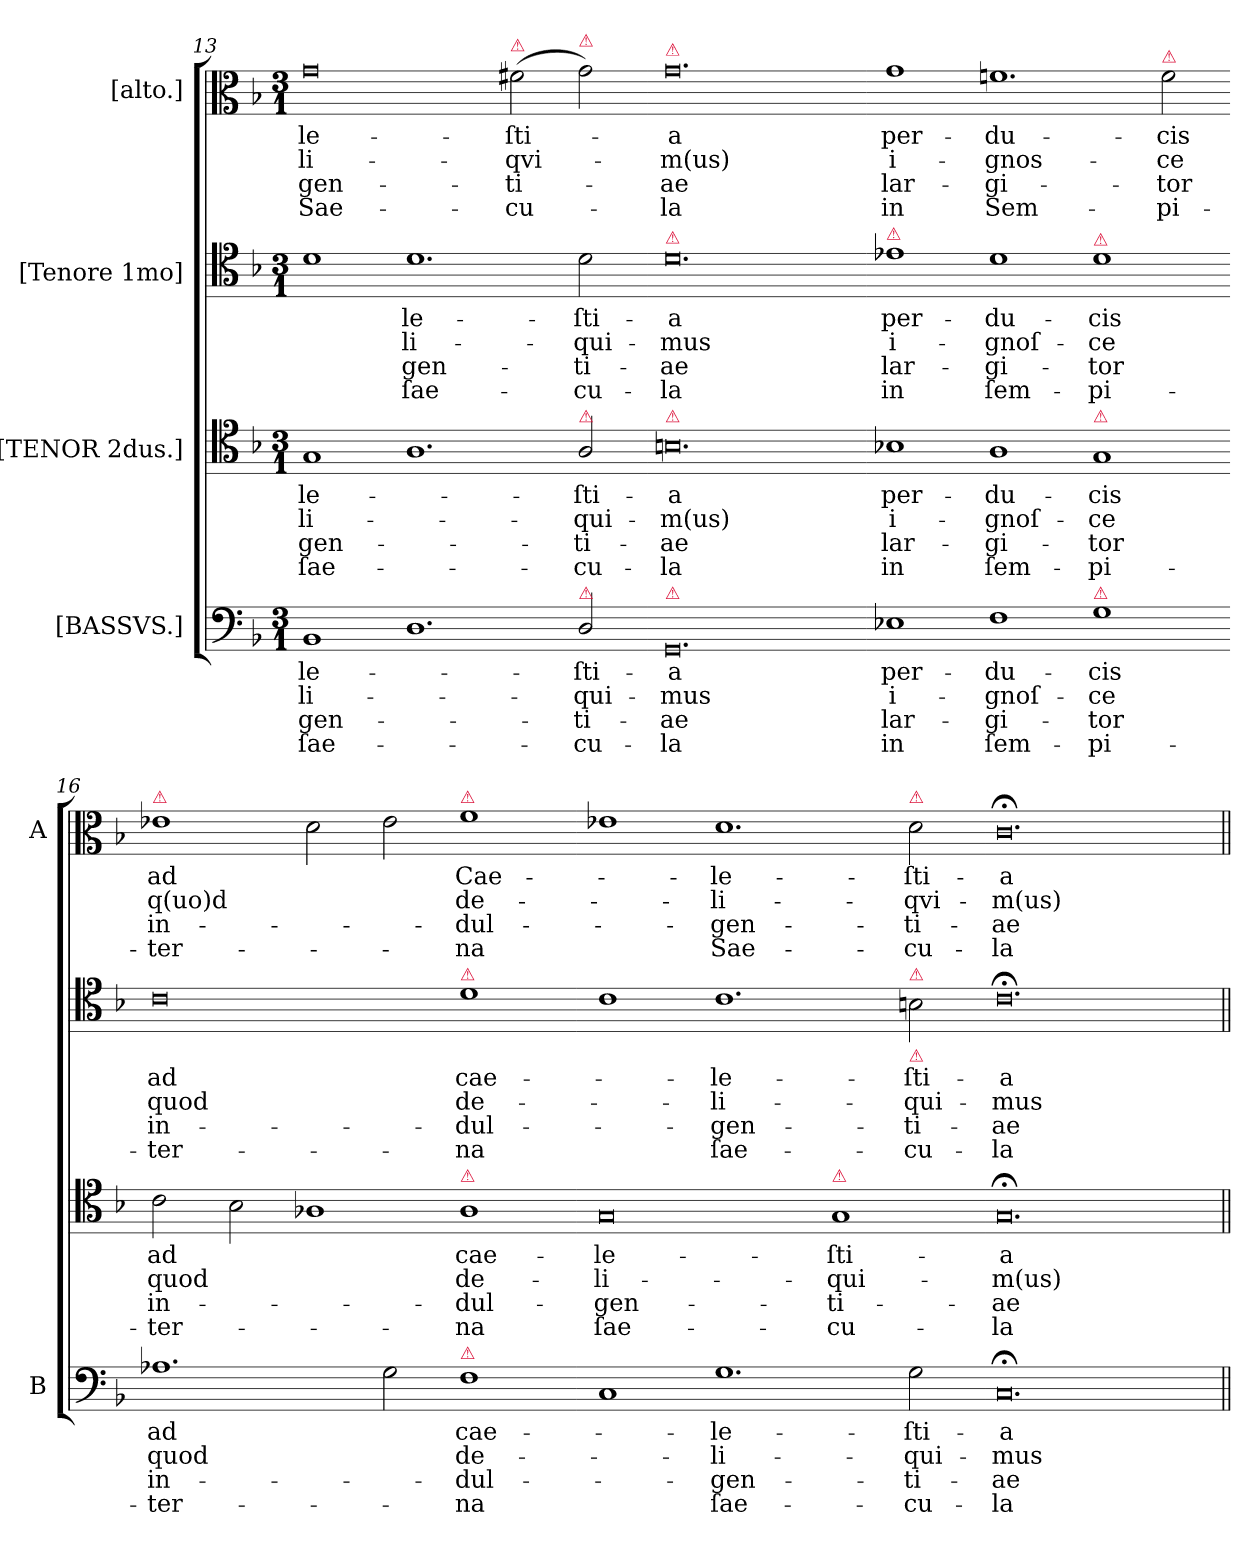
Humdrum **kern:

**kern	**text	**text	**text	**text	**kern	**text	**text	**text	**text	**kern	**text	**text	**text	**text	**kern	**text	**text	**text	**text
*part4	*part4	*part4	*part4	*part4	*part3	*part3	*part3	*part3	*part3	*part2	*part2	*part2	*part2	*part2	*part1	*part1	*part1	*part1	*part1
*staff4	*staff4	*staff4	*staff4	*staff4	*staff3	*staff3	*staff3	*staff3	*staff3	*staff2	*staff2	*staff2	*staff2	*staff2	*staff1	*staff1	*staff1	*staff1	*staff1
*I"[BASSVS.]	*	*	*	*	*I"[TENOR 2dus.]	*	*	*	*	*I"[Tenore 1mo]	*	*	*	*	*I"[alto.]	*	*	*	*
*I'B	*	*	*	*	*	*	*	*	*	*	*	*	*	*	*I'A	*	*	*	*
*clefF4	*	*	*	*	*clefC4	*	*	*	*	*clefC4	*	*	*	*	*clefC3	*	*	*	*
*k[b-]	*	*	*	*	*k[b-]	*	*	*	*	*k[b-]	*	*	*	*	*k[b-]	*	*	*	*
*M3/1	*	*	*	*	*M3/1	*	*	*	*	*M3/1	*	*	*	*	*M3/1	*	*	*	*
=13	=13	=13	=13	=13	=13	=13	=13	=13	=13	=13	=13	=13	=13	=13	=13	=13	=13	=13	=13
1BB-	-le-	-li-	-gen-	ſae-	1G	-le-	-li-	-gen-	ſae-	1d	.	.	.	.	0g	-le-	-li-	-gen-	Sae-
1.D	.	.	.	.	1.A	.	.	.	.	1.d	-le-	-li-	-gen-	ſae-	.	.	.	.	.
!	!	!	!	!	!	!	!	!	!	!	!	!	!	!	!LO:TX:a:color=crimson:t=⚠	!	!	!	!
.	.	.	.	.	.	.	.	.	.	.	.	.	.	.	(2f#X\	-ſti-	-qvi-	-ti-	-cu-
!	!	!	!	!	!	!	!	!	!	!	!	!	!	!	!LO:TX:a:color=crimson:t=⚠	!	!	!	!
!	!	!	!	!	!LO:TX:a:color=crimson:t=⚠	!	!	!	!	!	!	!	!	!	!	!	!	!	!
!LO:TX:a:color=crimson:t=⚠	!	!	!	!	!	!	!	!	!	!	!	!	!	!	!	!	!	!	!
2D/	-ſti-	-qui-	-ti-	-cu-	2A/	-ſti-	-qui-	-ti-	-cu-	2d\	-ſti-	-qui-	-ti-	-cu-	2g\)	.	.	.	.
=14-	=14-	=14-	=14-	=14-	=14-	=14-	=14-	=14-	=14-	=14-	=14-	=14-	=14-	=14-	=14-	=14-	=14-	=14-	=14-
!	!	!	!	!	!	!	!	!	!	!	!	!	!	!	!LO:TX:a:color=crimson:t=⚠	!	!	!	!
!	!	!	!	!	!	!	!	!	!	!LO:TX:a:color=crimson:t=⚠	!	!	!	!	!	!	!	!	!
!	!	!	!	!	!LO:TX:a:color=crimson:t=⚠	!	!	!	!	!	!	!	!	!	!	!	!	!	!
!LO:TX:a:color=crimson:t=⚠	!	!	!	!	!	!	!	!	!	!	!	!	!	!	!	!	!	!	!
0.GG	-a	-mus	-ae	-la	0.Bn	-a	-m(us)	-ae	-la	0.d	-a	-mus	-ae	-la	0.g	-a	-m(us)	-ae	-la
=15-	=15-	=15-	=15-	=15-	=15-	=15-	=15-	=15-	=15-	=15-	=15-	=15-	=15-	=15-	=15-	=15-	=15-	=15-	=15-
!	!	!	!	!	!	!	!	!	!	!LO:TX:a:color=crimson:t=⚠	!	!	!	!	!	!	!	!	!
!	!LO:LY:i	!LO:LY:i	!LO:LY:i	!LO:LY:i	!	!LO:LY:i	!LO:LY:i	!LO:LY:i	!LO:LY:i	!	!LO:LY:i	!LO:LY:i	!LO:LY:i	!LO:LY:i	!	!LO:LY:i	!LO:LY:i	!LO:LY:i	!LO:LY:i
1E-X	per-	i-	lar-	in	1B-X	per-	i-	lar-	in	1e-X	per-	i-	lar-	in	1g	per-	i-	lar-	in
!	!LO:LY:i	!LO:LY:i	!LO:LY:i	!LO:LY:i	!	!LO:LY:i	!LO:LY:i	!LO:LY:i	!LO:LY:i	!	!LO:LY:i	!LO:LY:i	!LO:LY:i	!LO:LY:i	!	!LO:LY:i	!LO:LY:i	!LO:LY:i	!LO:LY:i
1F	-du-	-gnoſ-	-gi-	ſem-	1A	-du-	-gnoſ-	-gi-	ſem-	1d	-du-	-gnoſ-	-gi-	ſem-	1.fn	-du-	-gnos-	-gi-	Sem-
!	!	!	!	!	!	!	!	!	!	!LO:TX:a:color=crimson:t=⚠	!	!	!	!	!	!	!	!	!
!	!	!	!	!	!LO:TX:a:color=crimson:t=⚠	!	!	!	!	!	!	!	!	!	!	!	!	!	!
!LO:TX:a:color=crimson:t=⚠	!	!	!	!	!	!	!	!	!	!	!	!	!	!	!	!	!	!	!
!	!LO:LY:i	!LO:LY:i	!LO:LY:i	!LO:LY:i	!	!LO:LY:i	!LO:LY:i	!LO:LY:i	!LO:LY:i	!	!LO:LY:i	!LO:LY:i	!LO:LY:i	!LO:LY:i	!	!	!	!	!
1G	-cis	-ce	-tor	-pi-	1G	-cis	-ce	-tor	-pi-	1d	-cis	-ce	-tor	-pi-	.	.	.	.	.
!	!	!	!	!	!	!	!	!	!	!	!	!	!	!	!LO:TX:a:color=crimson:t=⚠	!	!	!	!
!	!	!	!	!	!	!	!	!	!	!	!	!	!	!	!	!LO:LY:i	!LO:LY:i	!LO:LY:i	!LO:LY:i
.	.	.	.	.	.	.	.	.	.	.	.	.	.	.	2f\	-cis	-ce	-tor	-pi-
=16-	=16-	=16-	=16-	=16-	=16-	=16-	=16-	=16-	=16-	=16-	=16-	=16-	=16-	=16-	=16-	=16-	=16-	=16-	=16-
!	!	!	!	!	!	!	!	!	!	!	!	!	!	!	!LO:TX:a:color=crimson:t=⚠	!	!	!	!
!	!LO:LY:i	!LO:LY:i	!LO:LY:i	!LO:LY:i	!	!LO:LY:i	!LO:LY:i	!LO:LY:i	!LO:LY:i	!	!LO:LY:i	!LO:LY:i	!LO:LY:i	!LO:LY:i	!	!LO:LY:i	!LO:LY:i	!LO:LY:i	!LO:LY:i
1.A-X	ad	quod	in-	-ter-	2c\	ad	quod	in-	-ter-	0c	ad	quod	in-	-ter-	1e-X	ad	q(uo)d	in-	-ter-
.	.	.	.	.	2B-\	.	.	.	.	.	.	.	.	.	.	.	.	.	.
.	.	.	.	.	1A-X	.	.	.	.	.	.	.	.	.	2d\	.	.	.	.
2G\	.	.	.	.	.	.	.	.	.	.	.	.	.	.	2e-\	.	.	.	.
!	!	!	!	!	!	!	!	!	!	!	!	!	!	!	!LO:TX:a:color=crimson:t=⚠	!	!	!	!
!	!	!	!	!	!	!	!	!	!	!LO:TX:a:color=crimson:t=⚠	!	!	!	!	!	!	!	!	!
!	!	!	!	!	!LO:TX:a:color=crimson:t=⚠	!	!	!	!	!	!	!	!	!	!	!	!	!	!
!LO:TX:a:color=crimson:t=⚠	!	!	!	!	!	!	!	!	!	!	!	!	!	!	!	!	!	!	!
!	!LO:LY:i	!LO:LY:i	!LO:LY:i	!LO:LY:i	!	!LO:LY:i	!LO:LY:i	!LO:LY:i	!LO:LY:i	!	!LO:LY:i	!LO:LY:i	!LO:LY:i	!LO:LY:i	!	!LO:LY:i	!LO:LY:i	!LO:LY:i	!LO:LY:i
1F	cae-	de-	-dul-	-na	1A-	cae-	de-	-dul-	-na	1d	cae-	de-	-dul-	-na	1f	Cae-	de-	-dul-	-na
=17-	=17-	=17-	=17-	=17-	=17-	=17-	=17-	=17-	=17-	=17-	=17-	=17-	=17-	=17-	=17-	=17-	=17-	=17-	=17-
!	!	!	!	!	!	!LO:LY:i	!LO:LY:i	!LO:LY:i	!LO:LY:i	!	!	!	!	!	!	!	!	!	!
1C	.	.	.	.	0G	-le-	-li-	-gen-	ſae-	1c	.	.	.	.	1e-X	.	.	.	.
!	!LO:LY:i	!LO:LY:i	!LO:LY:i	!LO:LY:i	!	!	!	!	!	!	!LO:LY:i	!LO:LY:i	!LO:LY:i	!LO:LY:i	!	!LO:LY:i	!LO:LY:i	!LO:LY:i	!LO:LY:i
1.G	-le-	-li-	-gen-	ſae-	.	.	.	.	.	1.c	-le-	-li-	-gen-	ſae-	1.d	-le-	-li-	-gen-	Sae-
!	!	!	!	!	!LO:TX:a:color=crimson:t=⚠	!	!	!	!	!	!	!	!	!	!	!	!	!	!
!	!	!	!	!	!	!LO:LY:i	!LO:LY:i	!LO:LY:i	!LO:LY:i	!	!	!	!	!	!	!	!	!	!
.	.	.	.	.	1G	-ſti-	-qui-	-ti-	-cu-	.	.	.	.	.	.	.	.	.	.
!	!	!	!	!	!	!	!	!	!	!	!	!	!	!	!LO:TX:a:color=crimson:t=⚠	!	!	!	!
!	!	!	!	!	!	!	!	!	!	!LO:TX:a:color=crimson:t=⚠	!	!	!	!	!	!	!	!	!
!	!	!	!	!	!	!	!	!	!	!LO:TX:b:color=crimson:t=⚠	!	!	!	!	!	!	!	!	!
!	!LO:LY:i	!LO:LY:i	!LO:LY:i	!LO:LY:i	!	!	!	!	!	!	!LO:LY:i	!LO:LY:i	!LO:LY:i	!LO:LY:i	!	!LO:LY:i	!LO:LY:i	!LO:LY:i	!LO:LY:i
2G\	-ſti-	-qui-	-ti-	-cu-	.	.	.	.	.	2Bn\	-ſti-	-qui-	-ti-	-cu-	2d\	-ſti-	-qvi-	-ti-	-cu-
=18-	=18-	=18-	=18-	=18-	=18-	=18-	=18-	=18-	=18-	=18-	=18-	=18-	=18-	=18-	=18-	=18-	=18-	=18-	=18-
!	!LO:LY:i	!LO:LY:i	!LO:LY:i	!LO:LY:i	!	!LO:LY:i	!LO:LY:i	!LO:LY:i	!LO:LY:i	!	!LO:LY:i	!LO:LY:i	!LO:LY:i	!LO:LY:i	!	!LO:LY:i	!LO:LY:i	!LO:LY:i	!LO:LY:i
0.C;<	-a	-mus	-ae	-la	0.G;<	-a	-m(us)	-ae	-la	0.c;	-a	-mus	-ae	-la	0.c;<;	-a	-m(us)	-ae	-la
=||	=||	=||	=||	=||	=||	=||	=||	=||	=||	=||	=||	=||	=||	=||	=||	=||	=||	=||	=||
*-	*-	*-	*-	*-	*-	*-	*-	*-	*-	*-	*-	*-	*-	*-	*-	*-	*-	*-	*-
